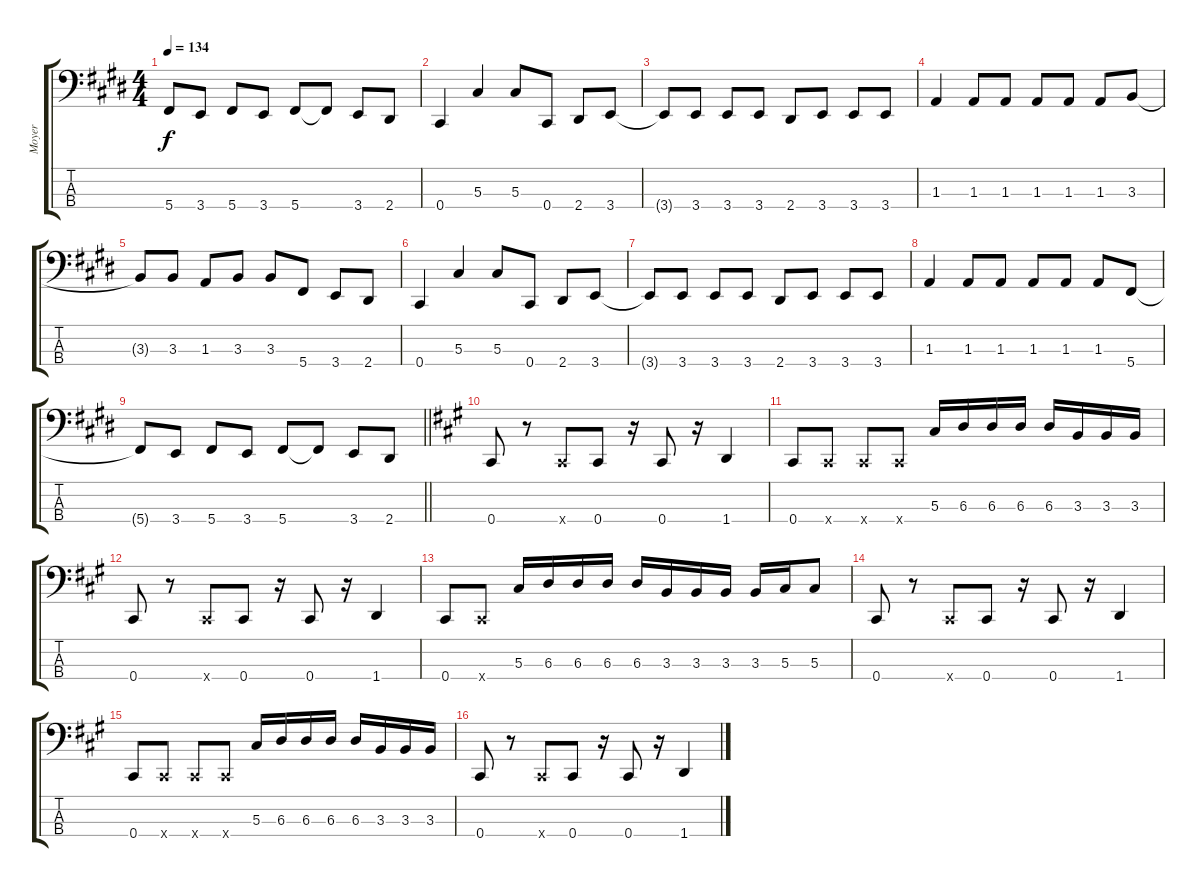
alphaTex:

\track ("Moyer" "Moyer") {instrument electricbasspick}
\staff {score tabs}
\tuning (Gb2 Db2 Ab1 Db1) {hide}
\ts (4 4)
\tempo 134
\clef f4
\ks c#minor
5.4{t}.8{dy f} 3.4.8 5.4.8 3.4.8 5.4.8 5.4{t}.8 3.4.8 2.4.8 |
0.4.4 5.3.4 5.3.8 0.4.8 2.4.8 3.4.8 |
3.4{t}.8 3.4.8 3.4.8 3.4.8 2.4.8 3.4.8 3.4.8 3.4.8 |
1.3.4 1.3.8 1.3.8 1.3.8 1.3.8 1.3.8 3.3.8 |
3.3{t}.8 3.3.8 1.3.8 3.3.8 3.3.8 5.4.8 3.4.8 2.4.8 |
0.4.4 5.3.4 5.3.8 0.4.8 2.4.8 3.4.8 |
3.4{t}.8 3.4.8 3.4.8 3.4.8 2.4.8 3.4.8 3.4.8 3.4.8 |
1.3.4 1.3.8 1.3.8 1.3.8 1.3.8 1.3.8 5.4.8 |
\barLineRight lightlight
5.4{t}.8 3.4.8 5.4.8 3.4.8 5.4.8 5.4{t}.8 3.4.8 2.4.8 |
\ks f#minor
0.4.8 r.8 0.4{x}.8 0.4.8 r.16 0.4.8 r.16 1.4.4 |
0.4.8 0.4{x}.8 0.4{x}.8 0.4{x}.8 5.3.16 6.3.16 6.3.16 6.3.16 6.3.16 3.3.16 3.3.16 3.3.16 |
0.4.8 r.8 0.4{x}.8 0.4.8 r.16 0.4.8 r.16 1.4.4 |
0.4.8 0.4{x}.8 5.3.16 6.3.16 6.3.16 6.3.16 6.3.16 3.3.16 3.3.16 3.3.16 3.3.16 5.3.16 5.3.8 |
0.4.8 r.8 0.4{x}.8 0.4.8 r.16 0.4.8 r.16 1.4.4 |
0.4.8 0.4{x}.8 0.4{x}.8 0.4{x}.8 5.3.16 6.3.16 6.3.16 6.3.16 6.3.16 3.3.16 3.3.16 3.3.16 |
0.4.8 r.8 0.4{x}.8 0.4.8 r.16 0.4.8 r.16 1.4.4
